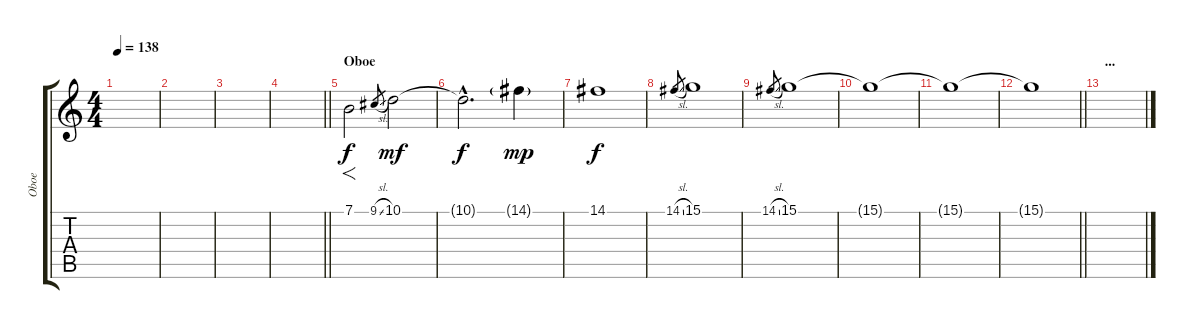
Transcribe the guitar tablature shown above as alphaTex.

\track ("Oboe" "Oboe") {instrument oboe}
\staff {score tabs}
\tuning (E4 B3 G3 D3 A2 E2) {hide}
\ts (4 4)
\tempo 138
\clef g2
\ks c
|
|
|
\barLineRight lightlight
|
\section ("" "Oboe")
7.1.2{f volume 13 instrument oboe} 9.1{sl}.8{gr dy f} 10.1.2{dy mf} |
10.1{hac t}.2{d dy f} 14.1{g}.4{dy mp} |
14.1.1{dy f} |
14.1{sl}.8{gr} 15.1.1 |
14.1{sl}.8{gr} 15.1.1 |
15.1{t}.1{volume 9} |
15.1{t}.1 |
\barLineRight lightlight
15.1{t}.1 |
\section ("" "...")
